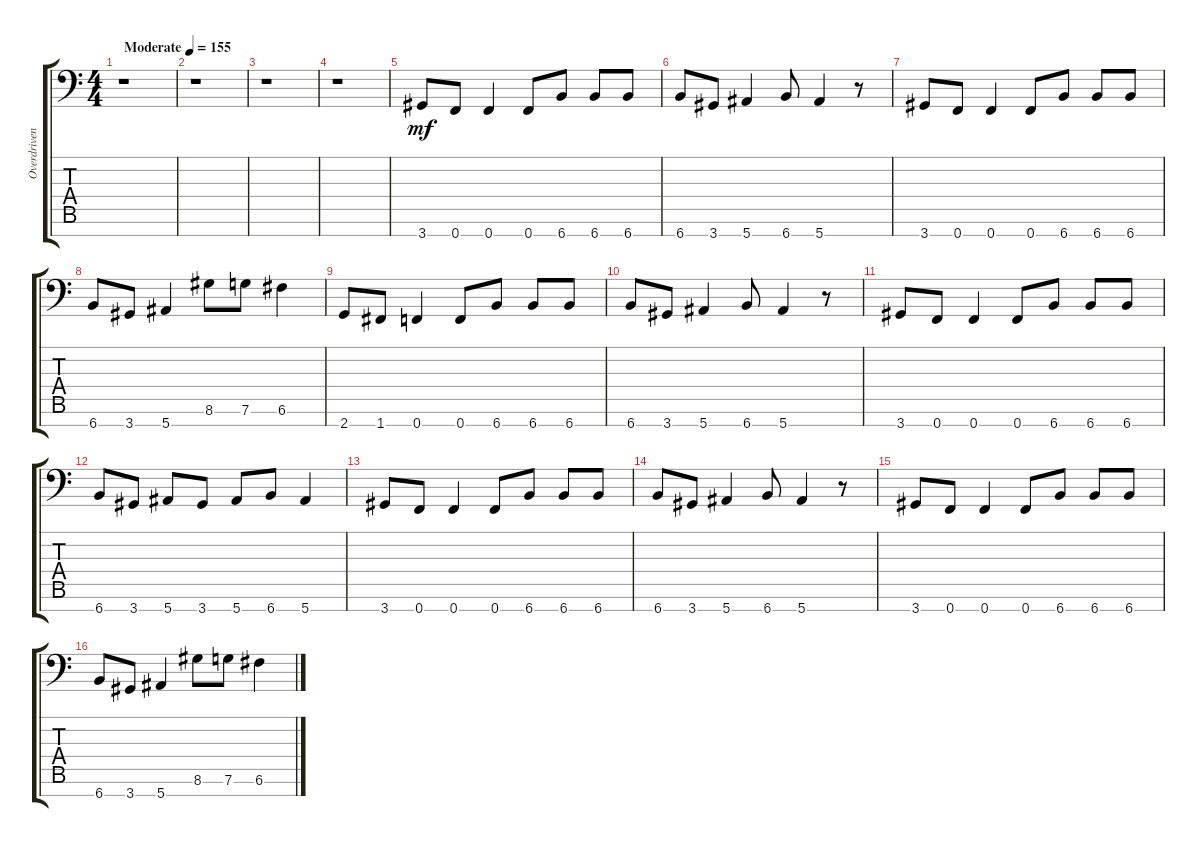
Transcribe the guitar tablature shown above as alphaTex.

\track ("Overdriven Guitar" "Overdriven") {instrument overdrivenguitar}
\staff {score tabs}
\tuning (C4 G3 D3 Bb2 F2 C2 F1) {hide}
\ts (4 4)
\tempo (155 "Moderate")
\clef f4
\ks c
r.1{dy mf instrument overdrivenguitar} |
r.1 |
r.1 |
r.1 |
3.7.8 0.7.8 0.7.4 0.7.8 6.7.8 6.7.8 6.7.8 |
6.7.8 3.7.8 5.7.4 6.7.8 5.7.4 r.8 |
3.7.8 0.7.8 0.7.4 0.7.8 6.7.8 6.7.8 6.7.8 |
6.7.8 3.7.8 5.7.4 8.6.8 7.6.8 6.6.4 |
2.7.8 1.7.8 0.7.4 0.7.8 6.7.8 6.7.8 6.7.8 |
6.7.8 3.7.8 5.7.4 6.7.8 5.7.4 r.8 |
3.7.8 0.7.8 0.7.4 0.7.8 6.7.8 6.7.8 6.7.8 |
6.7.8 3.7.8 5.7.8 3.7.8 5.7.8 6.7.8 5.7.4 |
3.7.8 0.7.8 0.7.4 0.7.8 6.7.8 6.7.8 6.7.8 |
6.7.8 3.7.8 5.7.4 6.7.8 5.7.4 r.8 |
3.7.8 0.7.8 0.7.4 0.7.8 6.7.8 6.7.8 6.7.8 |
6.7.8 3.7.8 5.7.4 8.6.8 7.6.8 6.6.4
